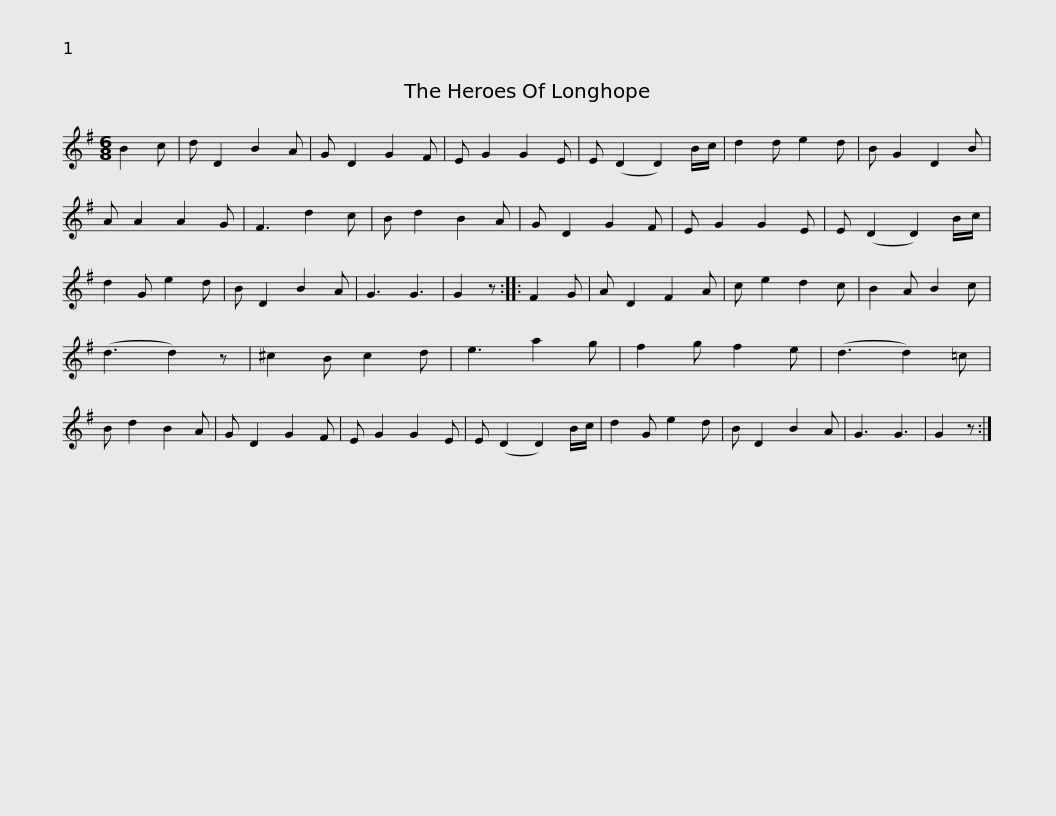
X:1
L:1/8
M:6/8
I:linebreak $
K:G
V:1 treble
V:1
 B2 c | d D2 B2 A | G D2 G2 F | E G2 G2 E | E (D2 D2) B/c/ | %5
 d2 d e2 d | B G2 D2 B | A A2 A2 G | F3 d2 c |$ B d2 B2 A | %10
 G D2 G2 F | E G2 G2 E | E (D2 D2) B/c/ | d2 G e2 d | B D2 B2 A | %15
 G3 G3 | G2 z :: F2 G | A D2 F2 A |$ c e2 d2 c | %20
 B2 A B2 c | (d3 d2) z | ^c2 B c2 d | e3 a2 g | f2 g f2 e | %25
 (d3 d2) =c | B d2 B2 A | G D2 G2 F | E G2 G2 E |$ E (D2 D2) B/c/ | %30
 d2 G e2 d | B D2 B2 A | G3 G3 | G2 z :| %34
